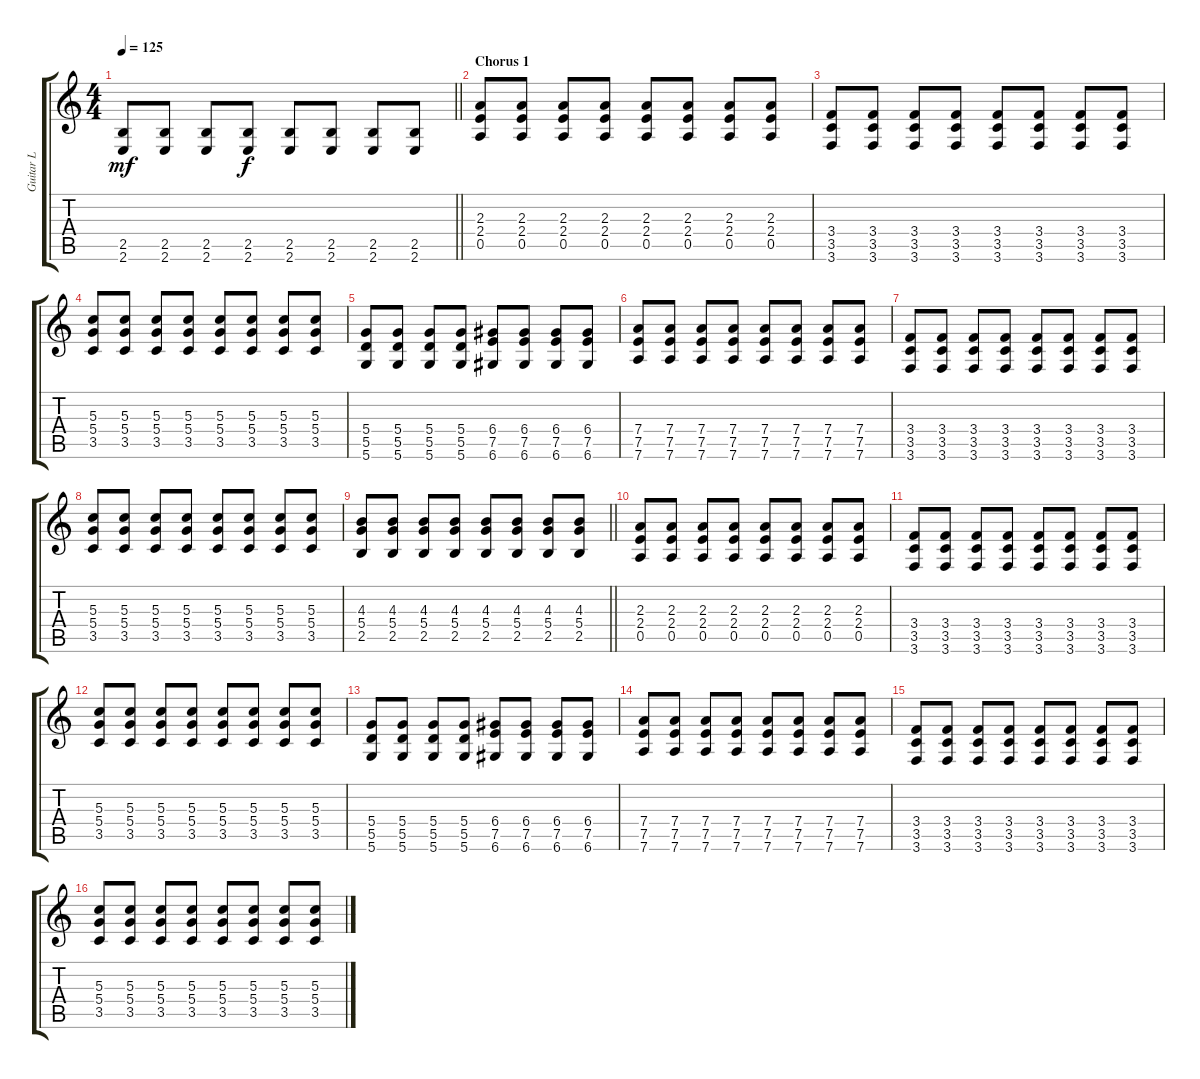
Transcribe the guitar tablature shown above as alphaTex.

\track ("Guitar L" "Guitar L") {instrument distortionguitar}
\staff {score tabs}
\tuning (E4 B3 G3 D3 A2 D2) {hide}
\ts (4 4)
\tempo 125
\clef g2
\barLineRight lightlight
\ks c
(2.5 2.6).8{dy mf instrument distortionguitar} (2.5 2.6).8 (2.5 2.6).8 (2.5 2.6).8{dy f} (2.5 2.6).8 (2.5 2.6).8 (2.5 2.6).8 (2.5 2.6).8 |
\section ("" "Chorus 1")
(2.3 2.4 0.5).8 (2.3 2.4 0.5).8 (2.3 2.4 0.5).8 (2.3 2.4 0.5).8 (2.3 2.4 0.5).8 (2.3 2.4 0.5).8 (2.3 2.4 0.5).8 (2.3 2.4 0.5).8 |
(3.4 3.5 3.6).8 (3.4 3.5 3.6).8 (3.4 3.5 3.6).8 (3.4 3.5 3.6).8 (3.4 3.5 3.6).8 (3.4 3.5 3.6).8 (3.4 3.5 3.6).8 (3.4 3.5 3.6).8 |
(5.3 5.4 3.5).8 (5.3 5.4 3.5).8 (5.3 5.4 3.5).8 (5.3 5.4 3.5).8 (5.3 5.4 3.5).8 (5.3 5.4 3.5).8 (5.3 5.4 3.5).8 (5.3 5.4 3.5).8 |
(5.4 5.5 5.6).8 (5.4 5.5 5.6).8 (5.4 5.5 5.6).8 (5.4 5.5 5.6).8 (6.4 7.5 6.6).8 (6.4 7.5 6.6).8 (6.4 7.5 6.6).8 (6.4 7.5 6.6).8 |
(7.4 7.5 7.6).8 (7.4 7.5 7.6).8 (7.4 7.5 7.6).8 (7.4 7.5 7.6).8 (7.4 7.5 7.6).8 (7.4 7.5 7.6).8 (7.4 7.5 7.6).8 (7.4 7.5 7.6).8 |
(3.4 3.5 3.6).8 (3.4 3.5 3.6).8 (3.4 3.5 3.6).8 (3.4 3.5 3.6).8 (3.4 3.5 3.6).8 (3.4 3.5 3.6).8 (3.4 3.5 3.6).8 (3.4 3.5 3.6).8 |
(5.3 5.4 3.5).8 (5.3 5.4 3.5).8 (5.3 5.4 3.5).8 (5.3 5.4 3.5).8 (5.3 5.4 3.5).8 (5.3 5.4 3.5).8 (5.3 5.4 3.5).8 (5.3 5.4 3.5).8 |
\barLineRight lightlight
(4.3 5.4 2.5).8 (4.3 5.4 2.5).8 (4.3 5.4 2.5).8 (4.3 5.4 2.5).8 (4.3 5.4 2.5).8 (4.3 5.4 2.5).8 (4.3 5.4 2.5).8 (4.3 5.4 2.5).8 |
(2.3 2.4 0.5).8 (2.3 2.4 0.5).8 (2.3 2.4 0.5).8 (2.3 2.4 0.5).8 (2.3 2.4 0.5).8 (2.3 2.4 0.5).8 (2.3 2.4 0.5).8 (2.3 2.4 0.5).8 |
(3.4 3.5 3.6).8 (3.4 3.5 3.6).8 (3.4 3.5 3.6).8 (3.4 3.5 3.6).8 (3.4 3.5 3.6).8 (3.4 3.5 3.6).8 (3.4 3.5 3.6).8 (3.4 3.5 3.6).8 |
(5.3 5.4 3.5).8 (5.3 5.4 3.5).8 (5.3 5.4 3.5).8 (5.3 5.4 3.5).8 (5.3 5.4 3.5).8 (5.3 5.4 3.5).8 (5.3 5.4 3.5).8 (5.3 5.4 3.5).8 |
(5.4 5.5 5.6).8 (5.4 5.5 5.6).8 (5.4 5.5 5.6).8 (5.4 5.5 5.6).8 (6.4 7.5 6.6).8 (6.4 7.5 6.6).8 (6.4 7.5 6.6).8 (6.4 7.5 6.6).8 |
(7.4 7.5 7.6).8 (7.4 7.5 7.6).8 (7.4 7.5 7.6).8 (7.4 7.5 7.6).8 (7.4 7.5 7.6).8 (7.4 7.5 7.6).8 (7.4 7.5 7.6).8 (7.4 7.5 7.6).8 |
(3.4 3.5 3.6).8 (3.4 3.5 3.6).8 (3.4 3.5 3.6).8 (3.4 3.5 3.6).8 (3.4 3.5 3.6).8 (3.4 3.5 3.6).8 (3.4 3.5 3.6).8 (3.4 3.5 3.6).8 |
(5.3 5.4 3.5).8 (5.3 5.4 3.5).8 (5.3 5.4 3.5).8 (5.3 5.4 3.5).8 (5.3 5.4 3.5).8 (5.3 5.4 3.5).8 (5.3 5.4 3.5).8 (5.3 5.4 3.5).8
